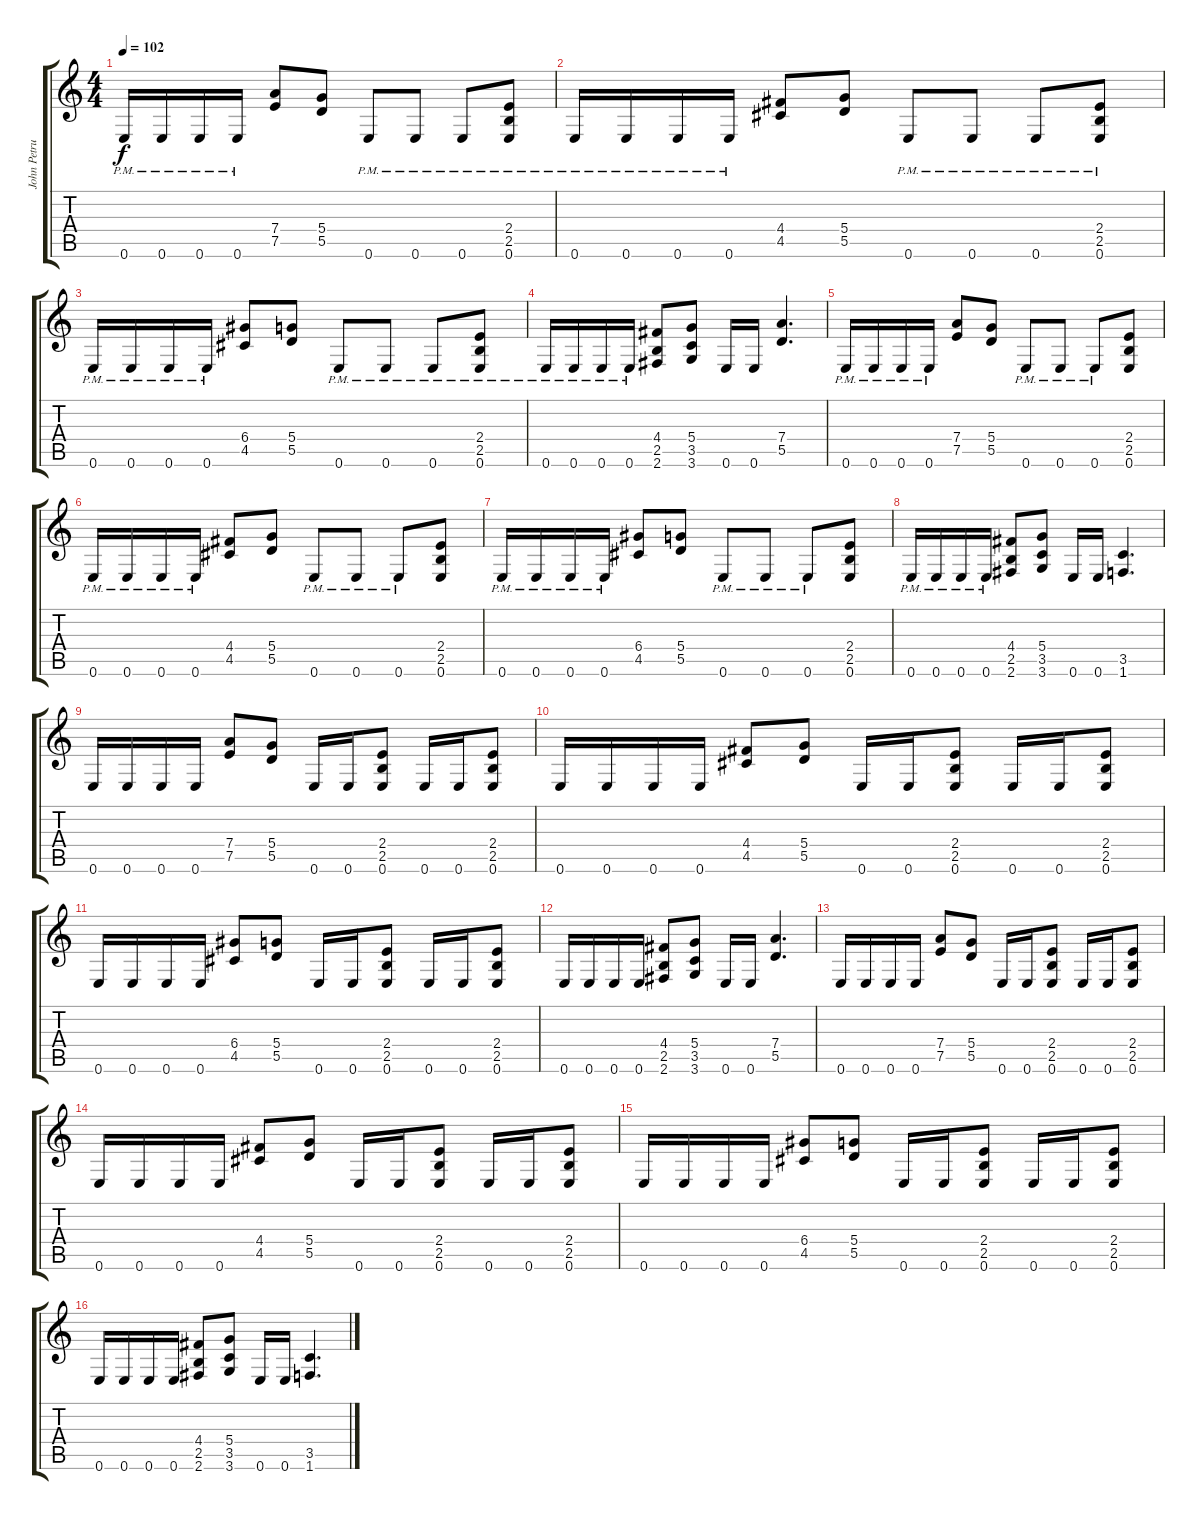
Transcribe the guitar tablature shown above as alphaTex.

\track ("John Petrucci Electric Guitar Left" "John Petru") {instrument distortionguitar}
\staff {score tabs}
\tuning (E4 B3 G3 D3 A2 E2) {hide}
\ts (4 4)
\tempo 102
\clef g2
\ks c
0.6{pm}.16{dy f} 0.6{pm}.16 0.6{pm}.16 0.6{pm}.16 (7.4 7.5).8 (5.4 5.5).8 0.6{pm}.8 0.6{pm}.8 0.6{pm}.8 (2.4 2.5 0.6{pm}).8 |
0.6{pm}.16 0.6{pm}.16 0.6{pm}.16 0.6{pm}.16 (4.4 4.5).8 (5.4 5.5).8 0.6{pm}.8 0.6{pm}.8 0.6{pm}.8 (2.4 2.5 0.6{pm}).8 |
0.6{pm}.16 0.6{pm}.16 0.6{pm}.16 0.6{pm}.16 (6.4 4.5).8 (5.4 5.5).8 0.6{pm}.8 0.6{pm}.8 0.6{pm}.8 (2.4 2.5 0.6{pm}).8 |
0.6{pm}.16 0.6{pm}.16 0.6{pm}.16 0.6{pm}.16 (4.4 2.5 2.6).8 (5.4 3.5 3.6).8 0.6.16 0.6.16 (7.4 5.5).4{d} |
0.6{pm}.16 0.6{pm}.16 0.6{pm}.16 0.6{pm}.16 (7.4 7.5).8 (5.4 5.5).8 0.6{pm}.8 0.6{pm}.8 0.6{pm}.8 (2.4 2.5 0.6).8 |
0.6{pm}.16 0.6{pm}.16 0.6{pm}.16 0.6{pm}.16 (4.4 4.5).8 (5.4 5.5).8 0.6{pm}.8 0.6{pm}.8 0.6{pm}.8 (2.4 2.5 0.6).8 |
0.6{pm}.16 0.6{pm}.16 0.6{pm}.16 0.6{pm}.16 (6.4 4.5).8 (5.4 5.5).8 0.6{pm}.8 0.6{pm}.8 0.6{pm}.8 (2.4 2.5 0.6).8 |
0.6{pm}.16 0.6{pm}.16 0.6{pm}.16 0.6{pm}.16 (4.4 2.5 2.6).8 (5.4 3.5 3.6).8 0.6.16 0.6.16 (3.5 1.6).4{d} |
0.6.16 0.6.16 0.6.16 0.6.16 (7.4 7.5).8 (5.4 5.5).8 0.6.16 0.6.16 (2.4 2.5 0.6).8 0.6.16 0.6.16 (2.4 2.5 0.6).8 |
0.6.16 0.6.16 0.6.16 0.6.16 (4.4 4.5).8 (5.4 5.5).8 0.6.16 0.6.16 (2.4 2.5 0.6).8 0.6.16 0.6.16 (2.4 2.5 0.6).8 |
0.6.16 0.6.16 0.6.16 0.6.16 (6.4 4.5).8 (5.4 5.5).8 0.6.16 0.6.16 (2.4 2.5 0.6).8 0.6.16 0.6.16 (2.4 2.5 0.6).8 |
0.6.16 0.6.16 0.6.16 0.6.16 (4.4 2.5 2.6).8 (5.4 3.5 3.6).8 0.6.16 0.6.16 (7.4 5.5).4{d} |
0.6.16 0.6.16 0.6.16 0.6.16 (7.4 7.5).8 (5.4 5.5).8 0.6.16 0.6.16 (2.4 2.5 0.6).8 0.6.16 0.6.16 (2.4 2.5 0.6).8 |
0.6.16 0.6.16 0.6.16 0.6.16 (4.4 4.5).8 (5.4 5.5).8 0.6.16 0.6.16 (2.4 2.5 0.6).8 0.6.16 0.6.16 (2.4 2.5 0.6).8 |
0.6.16 0.6.16 0.6.16 0.6.16 (6.4 4.5).8 (5.4 5.5).8 0.6.16 0.6.16 (2.4 2.5 0.6).8 0.6.16 0.6.16 (2.4 2.5 0.6).8 |
0.6.16 0.6.16 0.6.16 0.6.16 (4.4 2.5 2.6).8 (5.4 3.5 3.6).8 0.6.16 0.6.16 (3.5 1.6).4{d}
